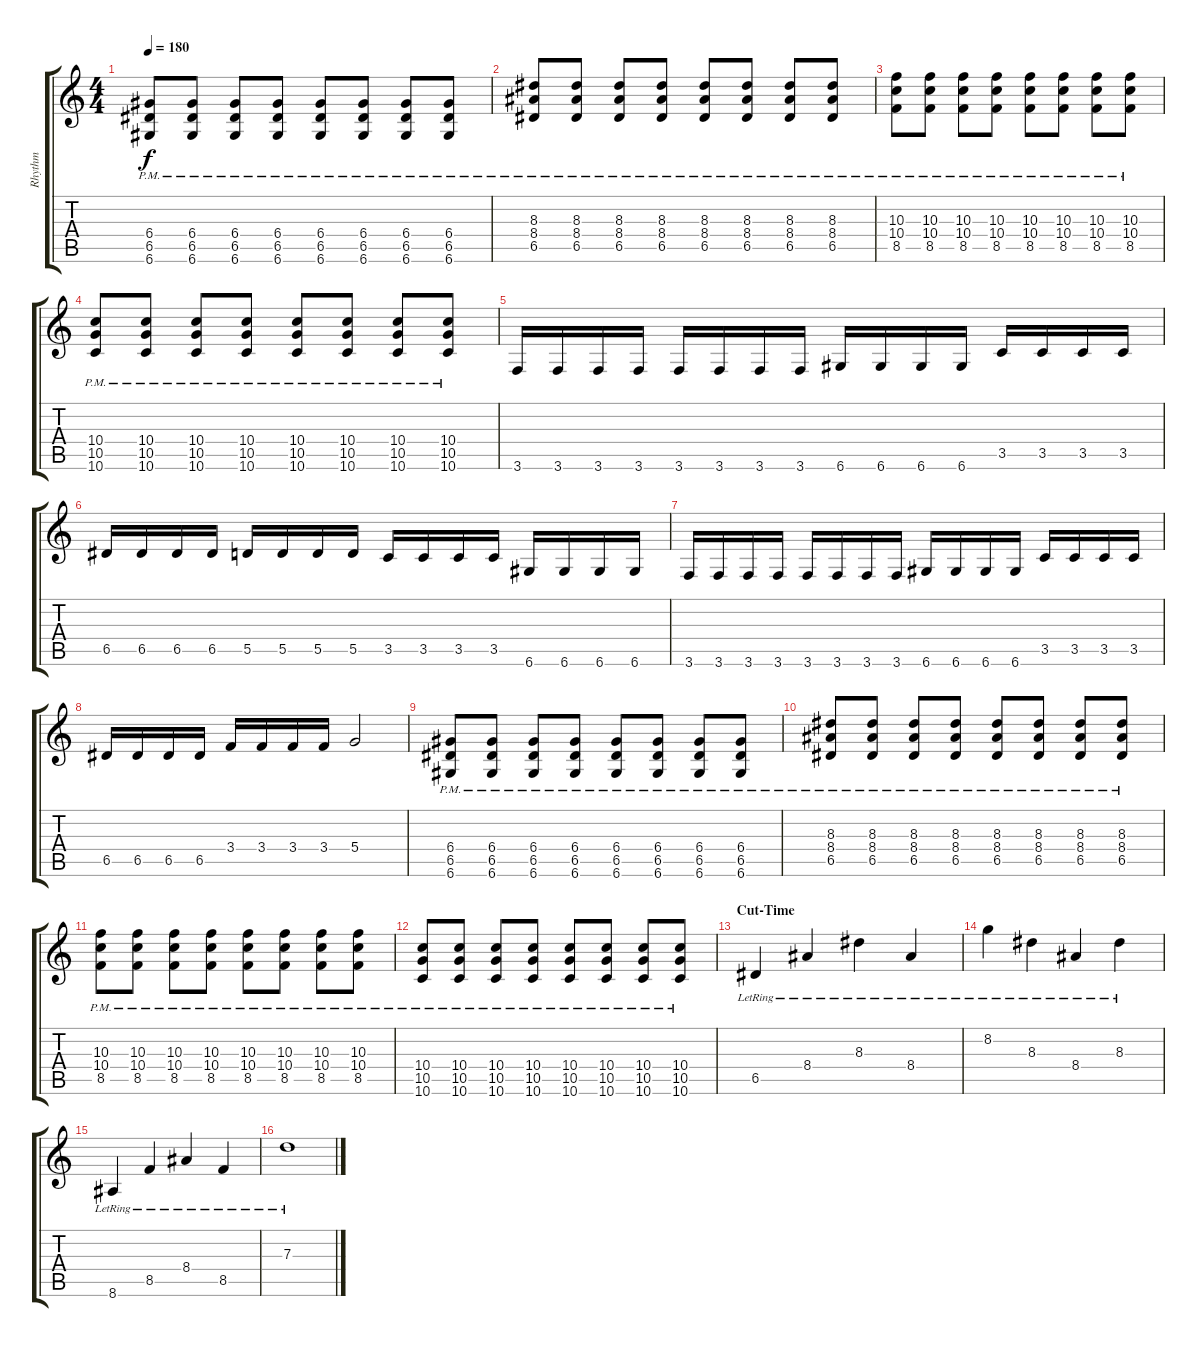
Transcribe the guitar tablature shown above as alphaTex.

\track ("Rhythm" "Rhythm") {instrument distortionguitar}
\staff {score tabs}
\tuning (E4 B3 G3 D3 A2 D2) {hide}
\ts (4 4)
\tempo 180
\clef g2
\ks c
(6.4{pm} 6.5{pm} 6.6{pm}).8{dy f} (6.4{pm} 6.5{pm} 6.6{pm}).8 (6.4{pm} 6.5{pm} 6.6{pm}).8 (6.4{pm} 6.5{pm} 6.6{pm}).8 (6.4{pm} 6.5{pm} 6.6{pm}).8 (6.4{pm} 6.5{pm} 6.6{pm}).8 (6.4{pm} 6.5{pm} 6.6{pm}).8 (6.4{pm} 6.5{pm} 6.6{pm}).8 |
(8.3{pm} 8.4{pm} 6.5{pm}).8 (8.3{pm} 8.4{pm} 6.5{pm}).8 (8.3{pm} 8.4{pm} 6.5{pm}).8 (8.3{pm} 8.4{pm} 6.5{pm}).8 (8.3{pm} 8.4{pm} 6.5{pm}).8 (8.3{pm} 8.4{pm} 6.5{pm}).8 (8.3{pm} 8.4{pm} 6.5{pm}).8 (8.3{pm} 8.4{pm} 6.5{pm}).8 |
(10.3{pm} 10.4{pm} 8.5{pm}).8 (10.3{pm} 10.4{pm} 8.5{pm}).8 (10.3{pm} 10.4{pm} 8.5{pm}).8 (10.3{pm} 10.4{pm} 8.5{pm}).8 (10.3{pm} 10.4{pm} 8.5{pm}).8 (10.3{pm} 10.4{pm} 8.5{pm}).8 (10.3{pm} 10.4{pm} 8.5{pm}).8 (10.3{pm} 10.4{pm} 8.5{pm}).8 |
(10.4{pm} 10.5{pm} 10.6{pm}).8 (10.4{pm} 10.5{pm} 10.6{pm}).8 (10.4{pm} 10.5{pm} 10.6{pm}).8 (10.4{pm} 10.5{pm} 10.6{pm}).8 (10.4{pm} 10.5{pm} 10.6{pm}).8 (10.4{pm} 10.5{pm} 10.6{pm}).8 (10.4{pm} 10.5{pm} 10.6{pm}).8 (10.4{pm} 10.5{pm} 10.6{pm}).8 |
3.6.16 3.6.16 3.6.16 3.6.16 3.6.16 3.6.16 3.6.16 3.6.16 6.6.16 6.6.16 6.6.16 6.6.16 3.5.16 3.5.16 3.5.16 3.5.16 |
6.5.16 6.5.16 6.5.16 6.5.16 5.5.16 5.5.16 5.5.16 5.5.16 3.5.16 3.5.16 3.5.16 3.5.16 6.6.16 6.6.16 6.6.16 6.6.16 |
3.6.16 3.6.16 3.6.16 3.6.16 3.6.16 3.6.16 3.6.16 3.6.16 6.6.16 6.6.16 6.6.16 6.6.16 3.5.16 3.5.16 3.5.16 3.5.16 |
6.5.16 6.5.16 6.5.16 6.5.16 3.4.16 3.4.16 3.4.16 3.4.16 5.4.2 |
(6.4{pm} 6.5{pm} 6.6{pm}).8 (6.4{pm} 6.5{pm} 6.6{pm}).8 (6.4{pm} 6.5{pm} 6.6{pm}).8 (6.4{pm} 6.5{pm} 6.6{pm}).8 (6.4{pm} 6.5{pm} 6.6{pm}).8 (6.4{pm} 6.5{pm} 6.6{pm}).8 (6.4{pm} 6.5{pm} 6.6{pm}).8 (6.4{pm} 6.5{pm} 6.6{pm}).8 |
(8.3{pm} 8.4{pm} 6.5{pm}).8 (8.3{pm} 8.4{pm} 6.5{pm}).8 (8.3{pm} 8.4{pm} 6.5{pm}).8 (8.3{pm} 8.4{pm} 6.5{pm}).8 (8.3{pm} 8.4{pm} 6.5{pm}).8 (8.3{pm} 8.4{pm} 6.5{pm}).8 (8.3{pm} 8.4{pm} 6.5{pm}).8 (8.3{pm} 8.4{pm} 6.5{pm}).8 |
(10.3{pm} 10.4{pm} 8.5{pm}).8 (10.3{pm} 10.4{pm} 8.5{pm}).8 (10.3{pm} 10.4{pm} 8.5{pm}).8 (10.3{pm} 10.4{pm} 8.5{pm}).8 (10.3{pm} 10.4{pm} 8.5{pm}).8 (10.3{pm} 10.4{pm} 8.5{pm}).8 (10.3{pm} 10.4{pm} 8.5{pm}).8 (10.3{pm} 10.4{pm} 8.5{pm}).8 |
(10.4{pm} 10.5{pm} 10.6{pm}).8 (10.4{pm} 10.5{pm} 10.6{pm}).8 (10.4{pm} 10.5{pm} 10.6{pm}).8 (10.4{pm} 10.5{pm} 10.6{pm}).8 (10.4{pm} 10.5{pm} 10.6{pm}).8 (10.4{pm} 10.5{pm} 10.6{pm}).8 (10.4{pm} 10.5{pm} 10.6{pm}).8 (10.4{pm} 10.5{pm} 10.6{pm}).8 |
\section ("" "Cut-Time")
6.5{lr}.4 8.4{lr}.4 8.3{lr}.4 8.4{lr}.4 |
8.2{lr}.4 8.3{lr}.4 8.4{lr}.4 8.3{lr}.4 |
8.6{lr}.4 8.5{lr}.4 8.4{lr}.4 8.5{lr}.4 |
7.3{lr}.1
